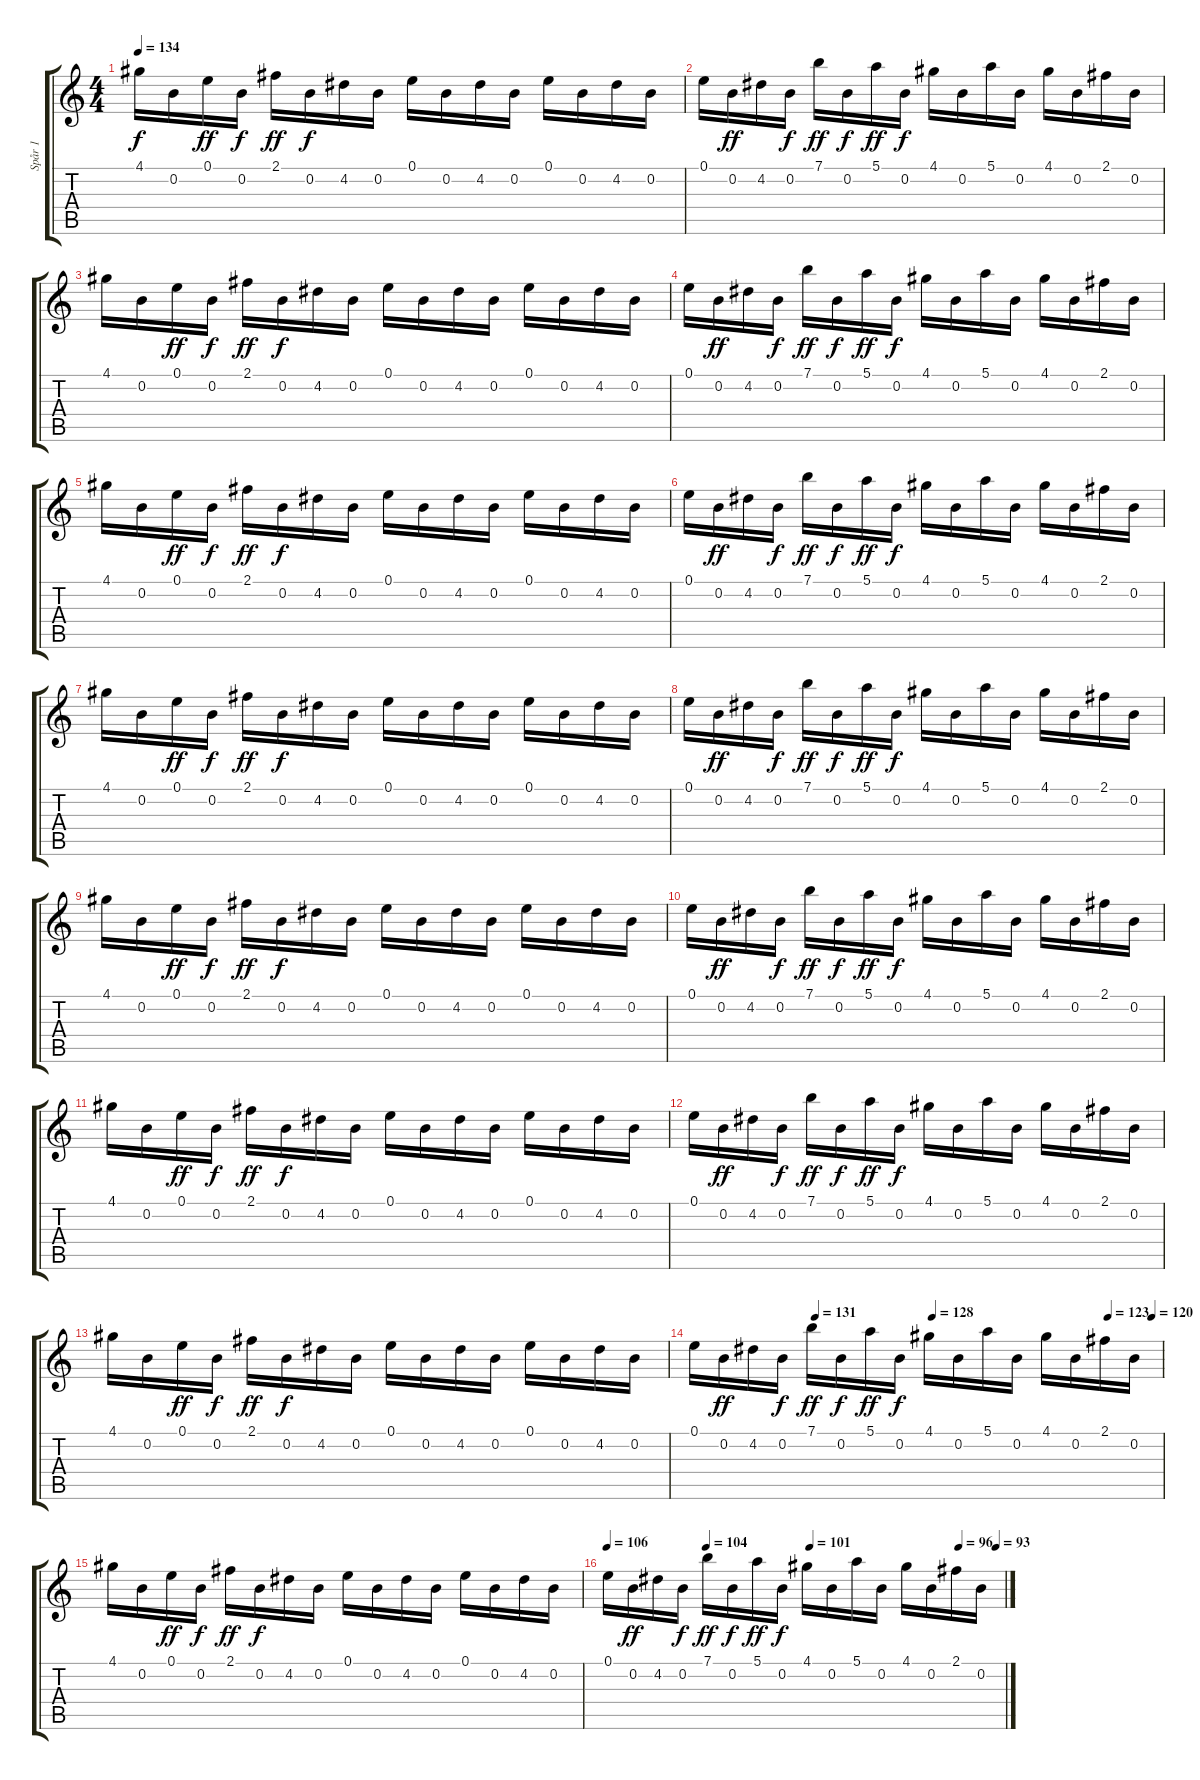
\track ("Spår 1" "Spår 1") {instrument overdrivenguitar}
\staff {score tabs}
\tuning (E4 B3 G3 D3 A2 E2) {hide}
\ts (4 4)
\tempo 134
\clef g2
\ks c
4.1.16{dy f} 0.2.16 0.1.16{dy ff} 0.2.16{dy f} 2.1.16{dy ff} 0.2.16{dy f} 4.2.16 0.2.16 0.1.16 0.2.16 4.2.16 0.2.16 0.1.16 0.2.16 4.2.16 0.2.16 |
0.1.16 0.2.16{dy ff} 4.2.16 0.2.16{dy f} 7.1.16{dy ff} 0.2.16{dy f} 5.1.16{dy ff} 0.2.16{dy f} 4.1.16 0.2.16 5.1.16 0.2.16 4.1.16 0.2.16 2.1.16 0.2.16 |
4.1.16 0.2.16 0.1.16{dy ff} 0.2.16{dy f} 2.1.16{dy ff} 0.2.16{dy f} 4.2.16 0.2.16 0.1.16 0.2.16 4.2.16 0.2.16 0.1.16 0.2.16 4.2.16 0.2.16 |
0.1.16 0.2.16{dy ff} 4.2.16 0.2.16{dy f} 7.1.16{dy ff} 0.2.16{dy f} 5.1.16{dy ff} 0.2.16{dy f} 4.1.16 0.2.16 5.1.16 0.2.16 4.1.16 0.2.16 2.1.16 0.2.16 |
4.1.16 0.2.16 0.1.16{dy ff} 0.2.16{dy f} 2.1.16{dy ff} 0.2.16{dy f} 4.2.16 0.2.16 0.1.16 0.2.16 4.2.16 0.2.16 0.1.16 0.2.16 4.2.16 0.2.16 |
0.1.16 0.2.16{dy ff} 4.2.16 0.2.16{dy f} 7.1.16{dy ff} 0.2.16{dy f} 5.1.16{dy ff} 0.2.16{dy f} 4.1.16 0.2.16 5.1.16 0.2.16 4.1.16 0.2.16 2.1.16 0.2.16 |
4.1.16 0.2.16 0.1.16{dy ff} 0.2.16{dy f} 2.1.16{dy ff} 0.2.16{dy f} 4.2.16 0.2.16 0.1.16 0.2.16 4.2.16 0.2.16 0.1.16 0.2.16 4.2.16 0.2.16 |
0.1.16 0.2.16{dy ff} 4.2.16 0.2.16{dy f} 7.1.16{dy ff} 0.2.16{dy f} 5.1.16{dy ff} 0.2.16{dy f} 4.1.16 0.2.16 5.1.16 0.2.16 4.1.16 0.2.16 2.1.16 0.2.16 |
4.1.16 0.2.16 0.1.16{dy ff} 0.2.16{dy f} 2.1.16{dy ff} 0.2.16{dy f} 4.2.16 0.2.16 0.1.16 0.2.16 4.2.16 0.2.16 0.1.16 0.2.16 4.2.16 0.2.16 |
0.1.16 0.2.16{dy ff} 4.2.16 0.2.16{dy f} 7.1.16{dy ff} 0.2.16{dy f} 5.1.16{dy ff} 0.2.16{dy f} 4.1.16 0.2.16 5.1.16 0.2.16 4.1.16 0.2.16 2.1.16 0.2.16 |
4.1.16 0.2.16 0.1.16{dy ff} 0.2.16{dy f} 2.1.16{dy ff} 0.2.16{dy f} 4.2.16 0.2.16 0.1.16 0.2.16 4.2.16 0.2.16 0.1.16 0.2.16 4.2.16 0.2.16 |
0.1.16 0.2.16{dy ff} 4.2.16 0.2.16{dy f} 7.1.16{dy ff} 0.2.16{dy f} 5.1.16{dy ff} 0.2.16{dy f} 4.1.16 0.2.16 5.1.16 0.2.16 4.1.16 0.2.16 2.1.16 0.2.16 |
4.1.16 0.2.16 0.1.16{dy ff} 0.2.16{dy f} 2.1.16{dy ff} 0.2.16{dy f} 4.2.16 0.2.16 0.1.16 0.2.16 4.2.16 0.2.16 0.1.16 0.2.16 4.2.16 0.2.16 |
\tempo (131 0.2604166666666667)
\tempo (128 0.5104166666666666)
\tempo (123 0.8854166666666666)
\tempo (120 0.9791666666666666)
0.1.16 0.2.16{dy ff} 4.2.16 0.2.16{dy f} 7.1.16{dy ff volume 11} 0.2.16{dy f} 5.1.16{dy ff} 0.2.16{dy f} 4.1.16 0.2.16 5.1.16 0.2.16 4.1.16 0.2.16 2.1.16 0.2.16 |
4.1.16 0.2.16 0.1.16{dy ff} 0.2.16{dy f} 2.1.16{dy ff} 0.2.16{dy f} 4.2.16 0.2.16 0.1.16 0.2.16 4.2.16 0.2.16 0.1.16 0.2.16 4.2.16 0.2.16 |
\tempo 106
\tempo (104 0.25)
\tempo (101 0.5104166666666666)
\tempo (96 0.8854166666666666)
\tempo (93 0.9791666666666666)
0.1.16 0.2.16{dy ff} 4.2.16 0.2.16{dy f} 7.1.16{dy ff} 0.2.16{dy f} 5.1.16{dy ff} 0.2.16{dy f} 4.1.16 0.2.16 5.1.16 0.2.16 4.1.16 0.2.16 2.1.16 0.2.16
